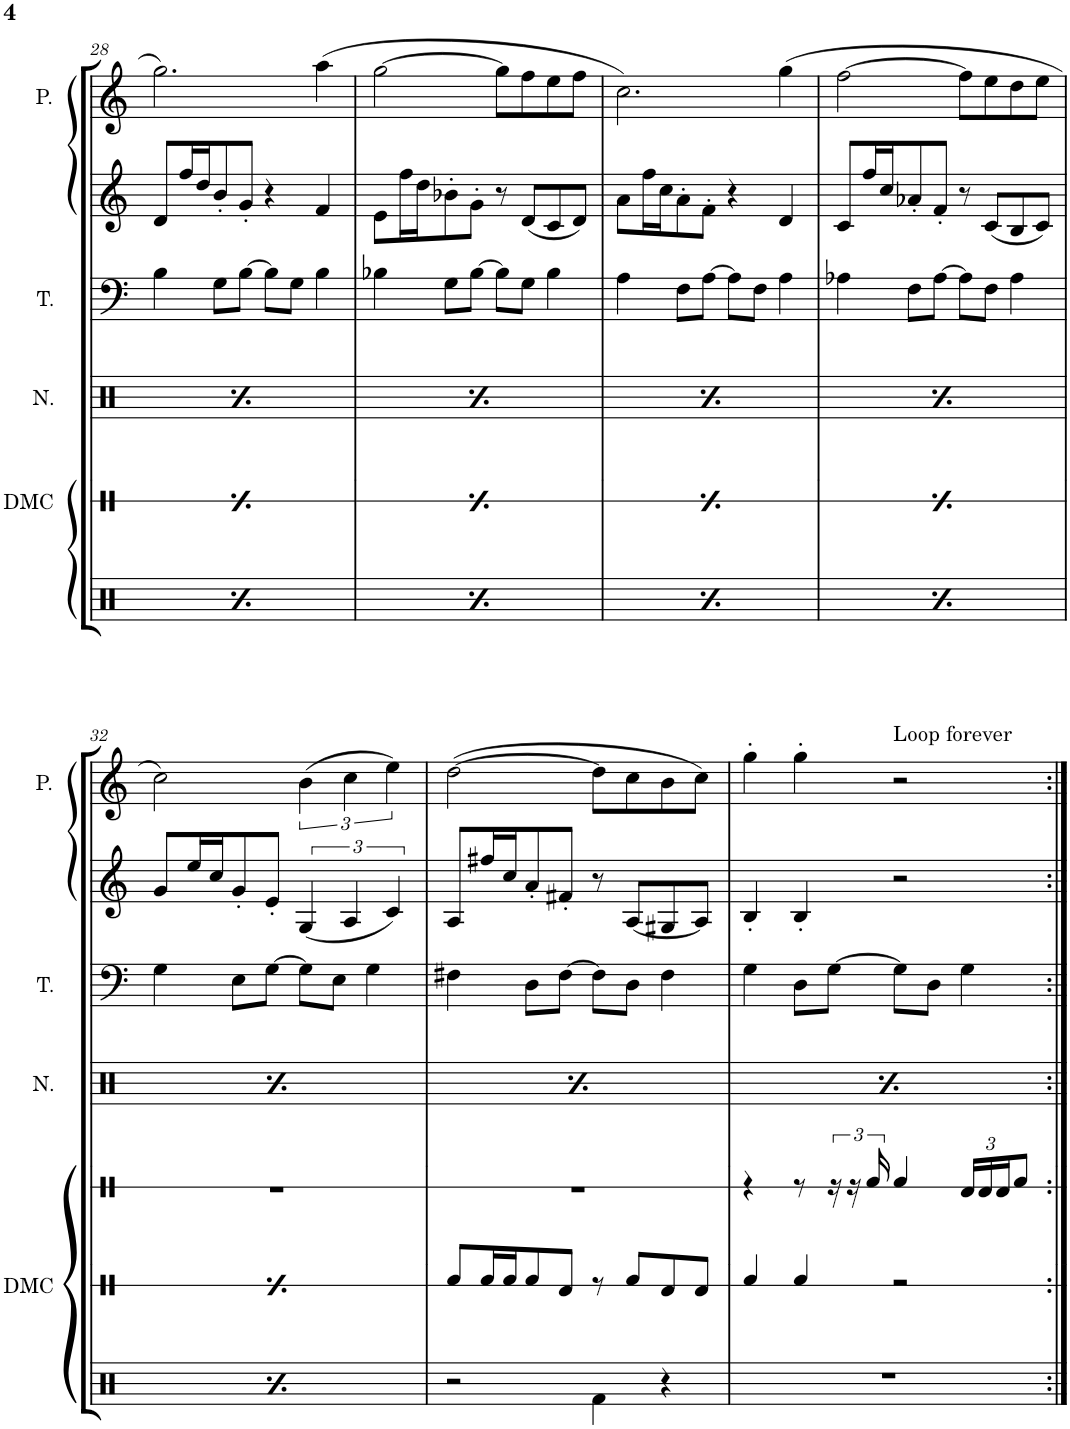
**kern	**kern	**kern	**kern	**kern	**kern
*part6	*part5	*part4	*part3	*part2	*part1
*staff6	*staff5	*staff4	*staff3	*staff2	*staff1
*I"Drumset	*I"DMC	*I"Noise	*I"Triangle	*I"Square Synthesizer	*I"Pulse
*	*I'DMC	*I'N.	*I'T.	*	*I'P.
!!LO:PB:g=z
*clefX	*clefX	*clefX	*clefF4	*clefG2	*clefG2
*k[]	*k[]	*k[]	*k[]	*k[]	*k[]
=28	=28	=28	=28	=28	=28
4Rf\	8r	8Rgg/L	4B\	8d/L	2.gg\
.	16Rf/LL	16Rgg/L	.	16ff/L	.
.	16Rf/J	16Rgg/J	.	16dd/J	.
4r	8Rf/	8Rgg/	8G\L	8b'/	.
.	8Rd/J	8Rgg/J	[8B\J	8g'/J	.
4Rf\	8r	8Rgg/L	8B\L]	4r	.
.	8Rf/L	8Rgg/	8G\J	.	.
4r	8Rd/	8Rgg/	4B\	4f/	(4aa\
.	8Rf/J	8Rgg/J	.	.	.
=29	=29	=29	=29	=29	=29
4Rf\	8r	8Rgg/L	4B-X\	8e\L	[2gg\
.	16Rf/LL	16Rgg/L	.	16ff\L	.
.	16Rf/J	16Rgg/J	.	16dd\J	.
4r	8Rf/	8Rgg/	8G\L	8b-X'\	.
.	8Rd/J	8Rgg/J	[8B-\J	8g'\J	.
4Rf\	8r	8Rgg/L	8B-\L]	8r	8gg\L]
.	8Rf/L	8Rgg/	8G\J	(8d/L	8ff\
4r	8Rd/	8Rgg/	4B-\	8c/	8ee\
.	8Rf/J	8Rgg/J	.	8d/J)	8ff\J
=30	=30	=30	=30	=30	=30
4Rf\	8r	8Rgg/L	4A\	8a\L	2.cc\)
.	16Rf/LL	16Rgg/L	.	16ff\L	.
.	16Rf/J	16Rgg/J	.	16cc\J	.
4r	8Rf/	8Rgg/	8F\L	8a'\	.
.	8Rd/J	8Rgg/J	[8A\J	8f'\J	.
4Rf\	8r	8Rgg/L	8A\L]	4r	.
.	8Rf/L	8Rgg/	8F\J	.	.
4r	8Rd/	8Rgg/	4A\	4d/	(4gg\
.	8Rf/J	8Rgg/J	.	.	.
=31	=31	=31	=31	=31	=31
4Rf\	8r	8Rgg/L	4A-X\	8c/L	[2ff\
.	16Rf/LL	16Rgg/L	.	16ff/L	.
.	16Rf/J	16Rgg/J	.	16cc/J	.
4r	8Rf/	8Rgg/	8F\L	8a-X'/	.
.	8Rd/J	8Rgg/J	[8A-\J	8f'/J	.
4Rf\	8r	8Rgg/L	8A-\L]	8r	8ff\L]
.	8Rf/L	8Rgg/	8F\J	(8c/L	8ee\
4r	8Rd/	8Rgg/	4A-\	8B/	8dd\
.	8Rf/J	8Rgg/J	.	8c/J)	8ee\J
!!LO:LB:g=z
=32	=32	=32	=32	=32	=32
4Rf\	8r	8Rgg/L	4G\	8g/L	2cc\)
.	16Rf/LL	16Rgg/L	.	16ee/L	.
.	16Rf/J	16Rgg/J	.	16cc/J	.
4r	8Rf/	8Rgg/	8E\L	8g'/	.
.	8Rd/J	8Rgg/J	[8G\J	8e'/J	.
4Rf\	8r	8Rgg/L	8G\L]	(6G/	(6b\
.	8Rf/L	8Rgg/	8E\J	.	.
.	.	.	.	6A/	6cc\
4r	8Rd/	8Rgg/	4G\	.	.
.	.	.	.	6c/)	6ee\)
.	8Rf/J	8Rgg/J	.	.	.
=33	=33	=33	=33	=33	=33
2r	8Rf/L	8Rgg/L	4F#X\	8A/L	([2dd\
.	16Rf/L	16Rgg/L	.	16ff#X/L	.
.	16Rf/J	16Rgg/J	.	16cc/J	.
.	8Rf/	8Rgg/	8D\L	8a'/	.
.	8Rd/J	8Rgg/J	[8F#\J	8f#X'/J	.
4Rf\	8r	8Rgg/L	8F#\L]	8r	8dd\L]
.	8Rf/L	8Rgg/	8D\J	[8A/L	8cc\
4r	8Rd/	8Rgg/	4F#\	8G#X/	8b\
.	8Rd/J	8Rgg/J	.	8A/J]	8cc\J)
=34	=34	=34	=34	=34	=34
1r	4Rf/	8Rgg/L	4G\	4B'/	4gg'\
.	.	16Rgg/L	.	.	.
.	.	16Rgg/J	.	.	.
.	4Rf/	8Rgg/	8D\L	4B'/	4gg'\
.	.	8Rgg/J	[8G\J	.	.
!	!	!	!	!	!LO:TX:a:t=Loop forever
.	2r	8Rgg/L	8G\L]	2r	2r
.	.	8Rgg/	8D\J	.	.
.	.	8Rgg/	4G\	.	.
.	.	8Rgg/J	.	.	.
=:|!	=:|!	=:|!	=:|!	=:|!	=:|!
*-	*-	*-	*-	*-	*-
